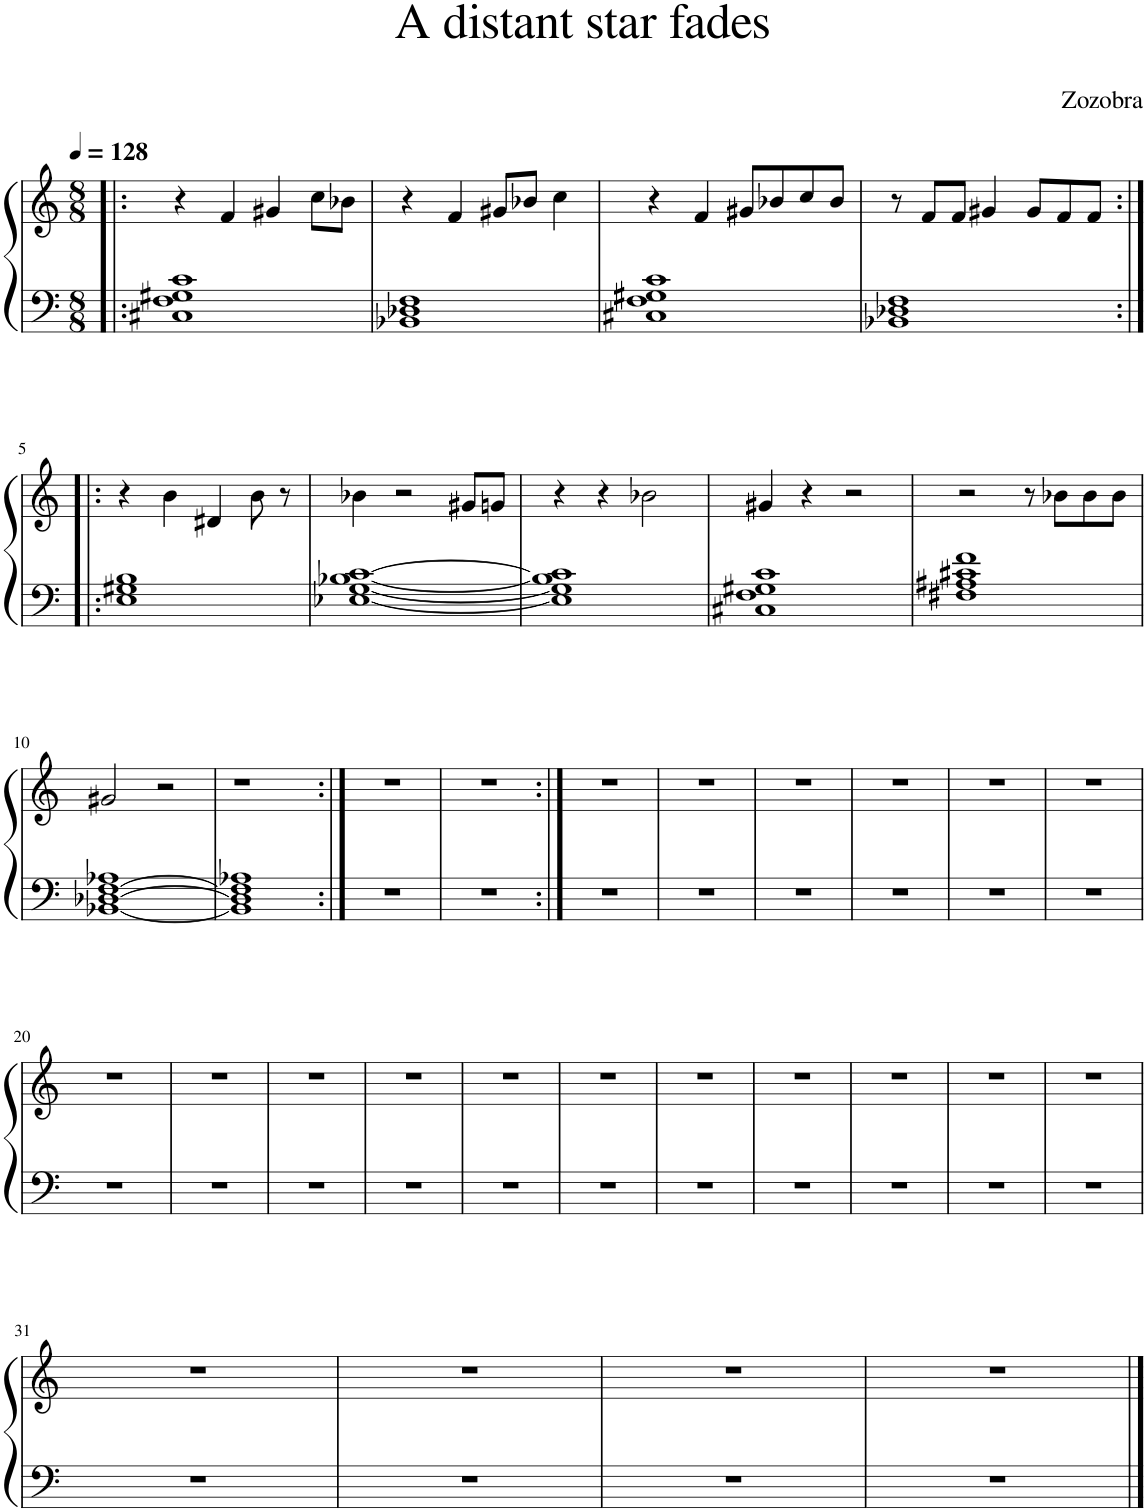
**kern	**kern
*part1	*part1
*staff2	*staff1
*I"Piano	*
*I'Pno.	*
*clefF4	*clefG2
*k[]	*k[]
*M8/8	*M8/8
*MM128	*MM128
=1!|:	=1!|:
1C#X 1F 1G#X 1c	4r
.	4f/
.	4g#X/
.	8cc\L
.	8b-X\J
=2	=2
1BB-X 1D-X 1F	4r
.	4f/
.	8g#X/L
.	8b-X/J
.	4cc\
=3	=3
1C#X 1F 1G#X 1c	4r
.	4f/
.	8g#X/L
.	8b-X/
.	8cc/
.	8b-/J
=4	=4
1BB-X 1D-X 1F	8r
.	8f/L
.	8f/J
.	4g#X/
.	8g#/L
.	8f/
.	8f/J
!!LO:LB:g=z
=5:|!|:	=5:|!|:
1E 1G#X 1B	4r
.	4b\
.	4d#X/
.	8b\
.	8r
=6	=6
[1E-X [1G [1B-X [1c	4b-X\
.	2r
.	8g#X/L
.	8gn/J
=7	=7
1E-] 1G] 1B-] 1c]	4r
.	4r
.	2b-X\
=8	=8
1C#X 1F 1G#X 1c	4g#X/
.	4r
.	2r
=9	=9
1F#X 1A#X 1c#X 1f	2r
.	8r
.	8b-X\L
.	8b-\
.	8b-\J
!!LO:LB:g=z
=10	=10
[1BB-X [1D-X [1F 1A-X	2g#X/
.	2r
=11	=11
1BB-] 1D-] 1F] 1A-X	1r
=12:|!	=12:|!
1r	1r
=13	=13
1r	1r
=14:|!	=14:|!
1r	1r
=15	=15
1r	1r
=16	=16
1r	1r
=17	=17
1r	1r
=18	=18
1r	1r
=19	=19
1r	1r
!!LO:LB:g=z
=20	=20
1r	1r
=21	=21
1r	1r
=22	=22
1r	1r
=23	=23
1r	1r
=24	=24
1r	1r
=25	=25
1r	1r
=26	=26
1r	1r
=27	=27
1r	1r
=28	=28
1r	1r
=29	=29
1r	1r
=30	=30
1r	1r
!!LO:LB:g=z
=31	=31
1r	1r
=32	=32
1r	1r
=33	=33
1r	1r
=34	=34
1r	1r
==	==
*-	*-
